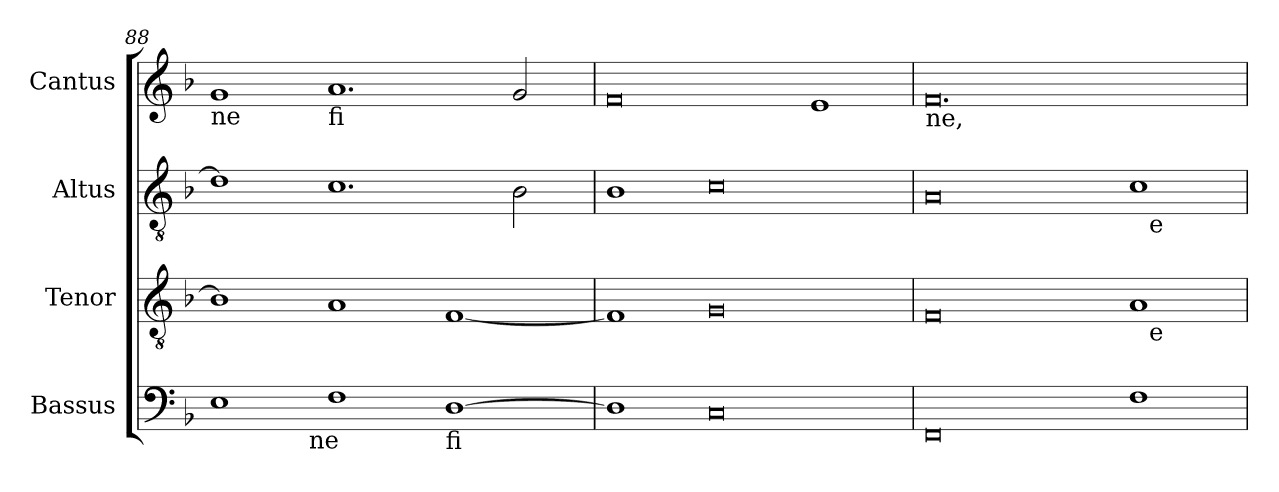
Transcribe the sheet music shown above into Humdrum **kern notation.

**kern	**kern	**kern	**kern
*part4	*part3	*part2	*part1
*staff4	*staff3	*staff2	*staff1
*I"Bassus	*I"Tenor	*I"Altus	*I"Cantus
*clefF4	*clefGv2	*clefGv2	*clefG2
*ITrd7c12	*	*	*
*k[b-]	*k[b-]	*k[b-]	*k[b-]
*F:	*F:	*F:	*F:
=88	=88	=88	=88
!	!	!	!LO:TX:b:t=ne
!LO:TX:b:t=si	!	!	!
*^	*	*	*
1EE	2...ryy	1B-]	1d]	1g
!	!LO:TX:b:t=ne	!	!	!
.	1ryy	.	.	.
!	!	!	!	!LO:TX:b:t=fi
1FF	.	1A	1.c	1.a
.	1ryy	.	.	.
!LO:TX:b:t=fi	!	!	!	!
[>1DD	.	[<1F	.	.
.	.	.	2B-\	2g/
.	16ryy	.	.	.
*v	*v	*	*	*
=89	=89	=89	=89
1DD]	1F]	1B-	0f
0CC	0G	0c	.
.	.	.	1e
!!LO:LB:g=z
=90	=90	=90	=90
!	!	!	!LO:TX:b:t=ne,
!	!	!LO:TX:b:t=ne,	!
!	!LO:TX:b:t=ne,	!	!
*	*^	*^	*
0FFF	0F	1ryy	0A	1ryy	0.f
.	.	1ryy	.	1ryy	.
1FF	1A	16ryy	1c	16ryy	.
!	!	!	!	!LO:TX:b:t=e	!
!	!	!LO:TX:b:t=e	!	!	!
.	.	2...ryy	.	2...ryy	.
*	*v	*v	*	*	*
*	*	*v	*v	*
=	=	=	=
*-	*-	*-	*-
